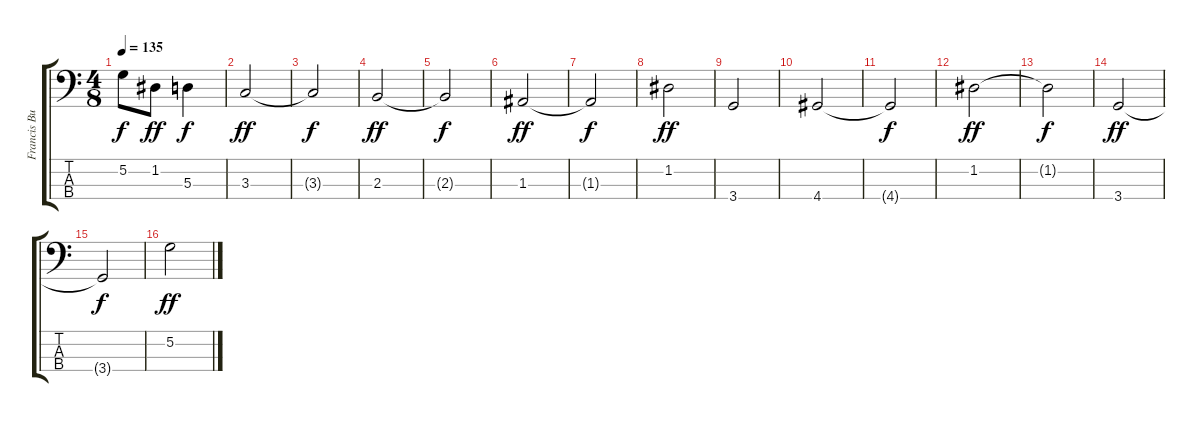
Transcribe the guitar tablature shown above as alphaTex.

\track ("Francis Buchholz" "Francis Bu") {instrument electricbassfinger}
\staff {score tabs}
\tuning (G2 D2 A1 E1) {hide}
\ts (4 8)
\tempo 135
\clef f4
\ks c
5.2{t}.8{dy f} 1.2.8{dy ff} 5.3.4{dy f} |
3.3.2{dy ff} |
3.3{t}.2{dy f} |
2.3.2{dy ff} |
2.3{t}.2{dy f} |
1.3.2{dy ff} |
1.3{t}.2{dy f} |
1.2.2{dy ff} |
3.4.2 |
4.4.2 |
4.4{t}.2{dy f} |
1.2.2{dy ff} |
1.2{t}.2{dy f} |
3.4.2{dy ff} |
3.4{t}.2{dy f} |
5.2.2{dy ff}
